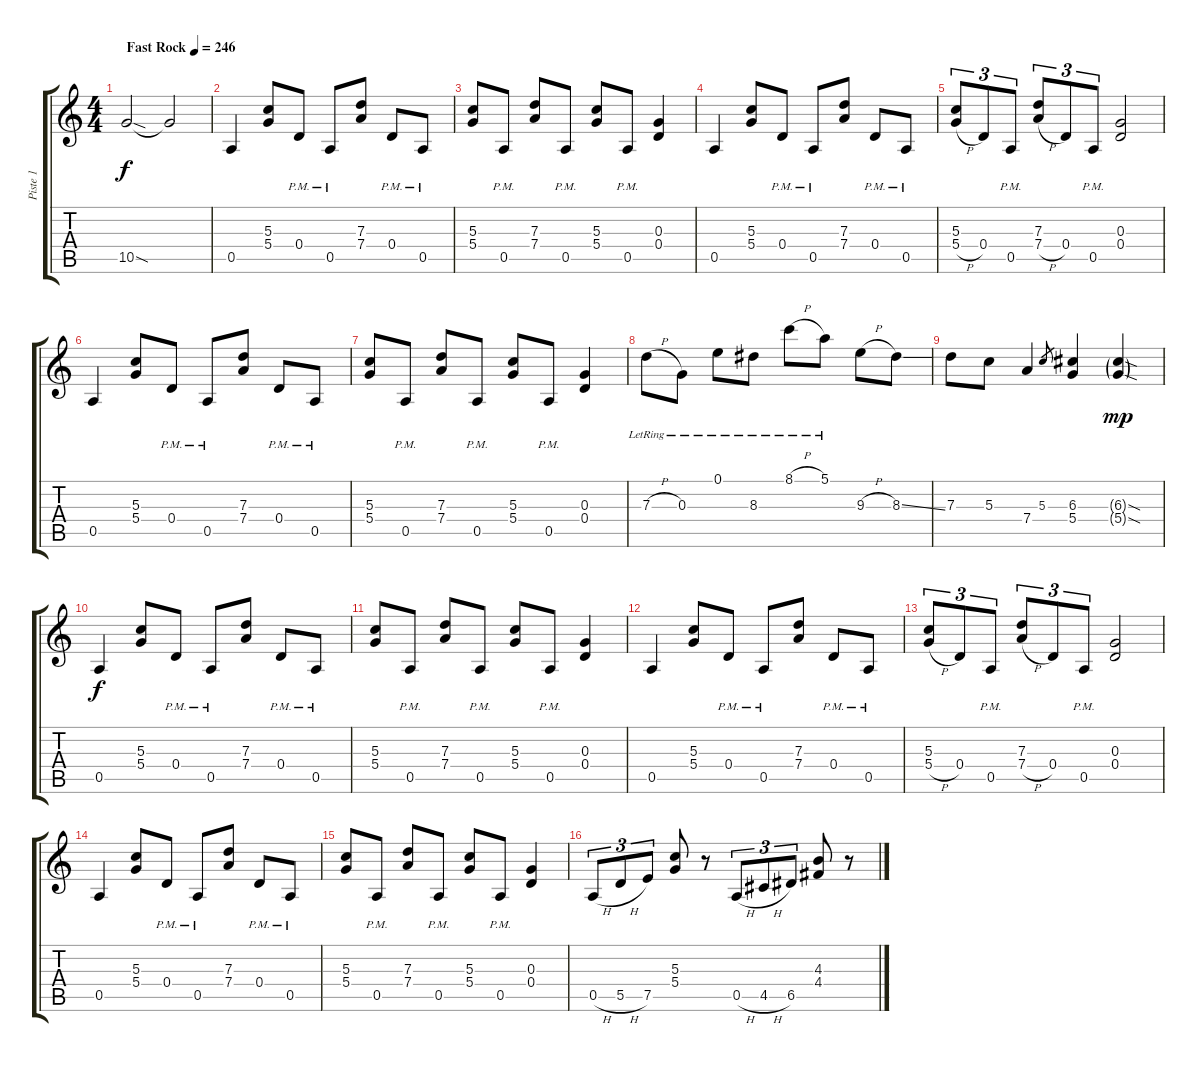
\track ("Piste 1" "Piste 1") {instrument electricguitarclean}
\staff {score tabs}
\tuning (E4 B3 G3 D3 A2 D2) {hide}
\ts (4 4)
\tempo (246 "Fast Rock")
\clef g2
\ks c
10.5{sod}.2{dy f instrument electricguitarclean} 10.5{t}.2 |
0.5.4 (5.3 5.4).8 0.4{pm}.8 0.5{pm}.8 (7.3 7.4).8 0.4{pm}.8 0.5{pm}.8 |
(5.3 5.4).8 0.5{pm}.8 (7.3 7.4).8 0.5{pm}.8 (5.3 5.4).8 0.5{pm}.8 (0.3 0.4).4 |
0.5.4 (5.3 5.4).8 0.4{pm}.8 0.5{pm}.8 (7.3 7.4).8 0.4{pm}.8 0.5{pm}.8 |
(5.3 5.4{h}).8{tu (3 2)} 0.4.8{tu (3 2)} 0.5{pm}.8{tu (3 2)} (7.3 7.4{h}).8{tu (3 2)} 0.4.8{tu (3 2)} 0.5{pm}.8{tu (3 2)} (0.3 0.4).2 |
0.5.4 (5.3 5.4).8 0.4{pm}.8 0.5{pm}.8 (7.3 7.4).8 0.4{pm}.8 0.5{pm}.8 |
(5.3 5.4).8 0.5{pm}.8 (7.3 7.4).8 0.5{pm}.8 (5.3 5.4).8 0.5{pm}.8 (0.3 0.4).4 |
7.3{h lr}.8 0.3{lr}.8 0.1{lr}.8 8.3{lr}.8 8.1{h lr}.8 5.1{lr}.8 9.3{h}.8 8.3{ss}.8 |
7.3.8 5.3.8 7.4.4 5.3.8{gr} (6.3 5.4).4 (6.3{sod g} 5.4{sod g}).4{dy mp} |
0.5.4{dy f} (5.3 5.4).8 0.4{pm}.8 0.5{pm}.8 (7.3 7.4).8 0.4{pm}.8 0.5{pm}.8 |
(5.3 5.4).8 0.5{pm}.8 (7.3 7.4).8 0.5{pm}.8 (5.3 5.4).8 0.5{pm}.8 (0.3 0.4).4 |
0.5.4 (5.3 5.4).8 0.4{pm}.8 0.5{pm}.8 (7.3 7.4).8 0.4{pm}.8 0.5{pm}.8 |
(5.3 5.4{h}).8{tu (3 2)} 0.4.8{tu (3 2)} 0.5{pm}.8{tu (3 2)} (7.3 7.4{h}).8{tu (3 2)} 0.4.8{tu (3 2)} 0.5{pm}.8{tu (3 2)} (0.3 0.4).2 |
0.5.4 (5.3 5.4).8 0.4{pm}.8 0.5{pm}.8 (7.3 7.4).8 0.4{pm}.8 0.5{pm}.8 |
(5.3 5.4).8 0.5{pm}.8 (7.3 7.4).8 0.5{pm}.8 (5.3 5.4).8 0.5{pm}.8 (0.3 0.4).4 |
0.5{h}.8{tu (3 2)} 5.5{h}.8{tu (3 2)} 7.5.8{tu (3 2)} (5.3 5.4).8 r.8 0.5{h}.8{tu (3 2)} 4.5{h}.8{tu (3 2)} 6.5.8{tu (3 2)} (4.3 4.4).8 r.8
